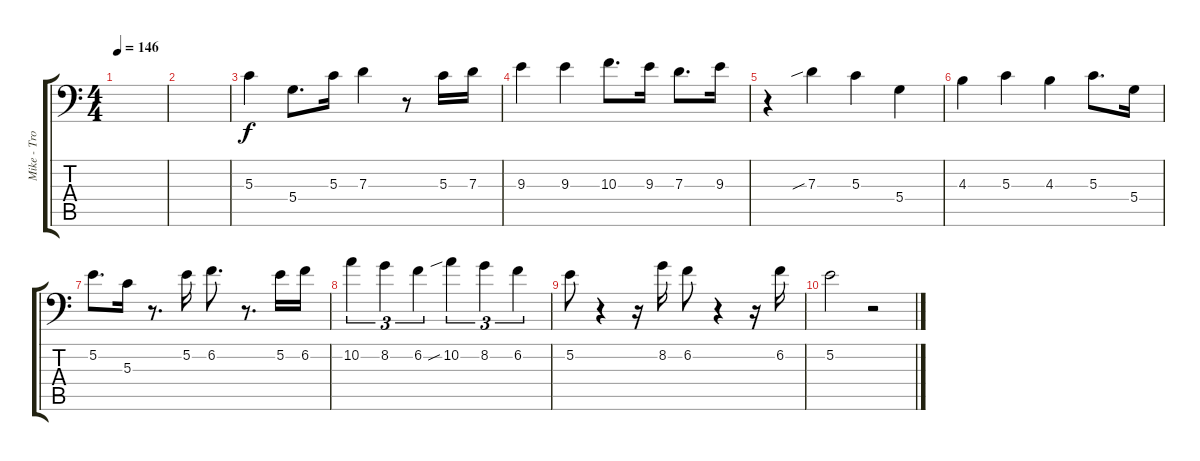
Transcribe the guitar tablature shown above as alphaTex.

\track ("Mike - Trombone" "Mike - Tro") {instrument trombone}
\staff {score tabs}
\tuning (E4 B3 G3 D3 A2 A1) {hide}
\ts (4 4)
\tempo 146
\clef f4
\ks c
|
|
5.3.4 5.4.8{d} 5.3.16 7.3.4 r.8 5.3.16 7.3.16 |
9.3.4 9.3.4 10.3.8{d} 9.3.16 7.3.8{d} 9.3.16 |
r.4 7.3{sib}.4 5.3.4 5.4.4 |
4.3.4 5.3.4 4.3.4 5.3.8{d} 5.4.16 |
5.2.8{d} 5.3.16 r.8{d} 5.2.16 6.2.8{d} r.8{d} 5.2.16 6.2.16 |
10.2.4{tu (3 2)} 8.2.4{tu (3 2)} 6.2.4{tu (3 2)} 10.2{sib}.4{tu (3 2)} 8.2.4{tu (3 2)} 6.2.4{tu (3 2)} |
5.2.8 r.4 r.16 8.2.16 6.2.8 r.4 r.16 6.2.16 |
5.2.2 r.2
